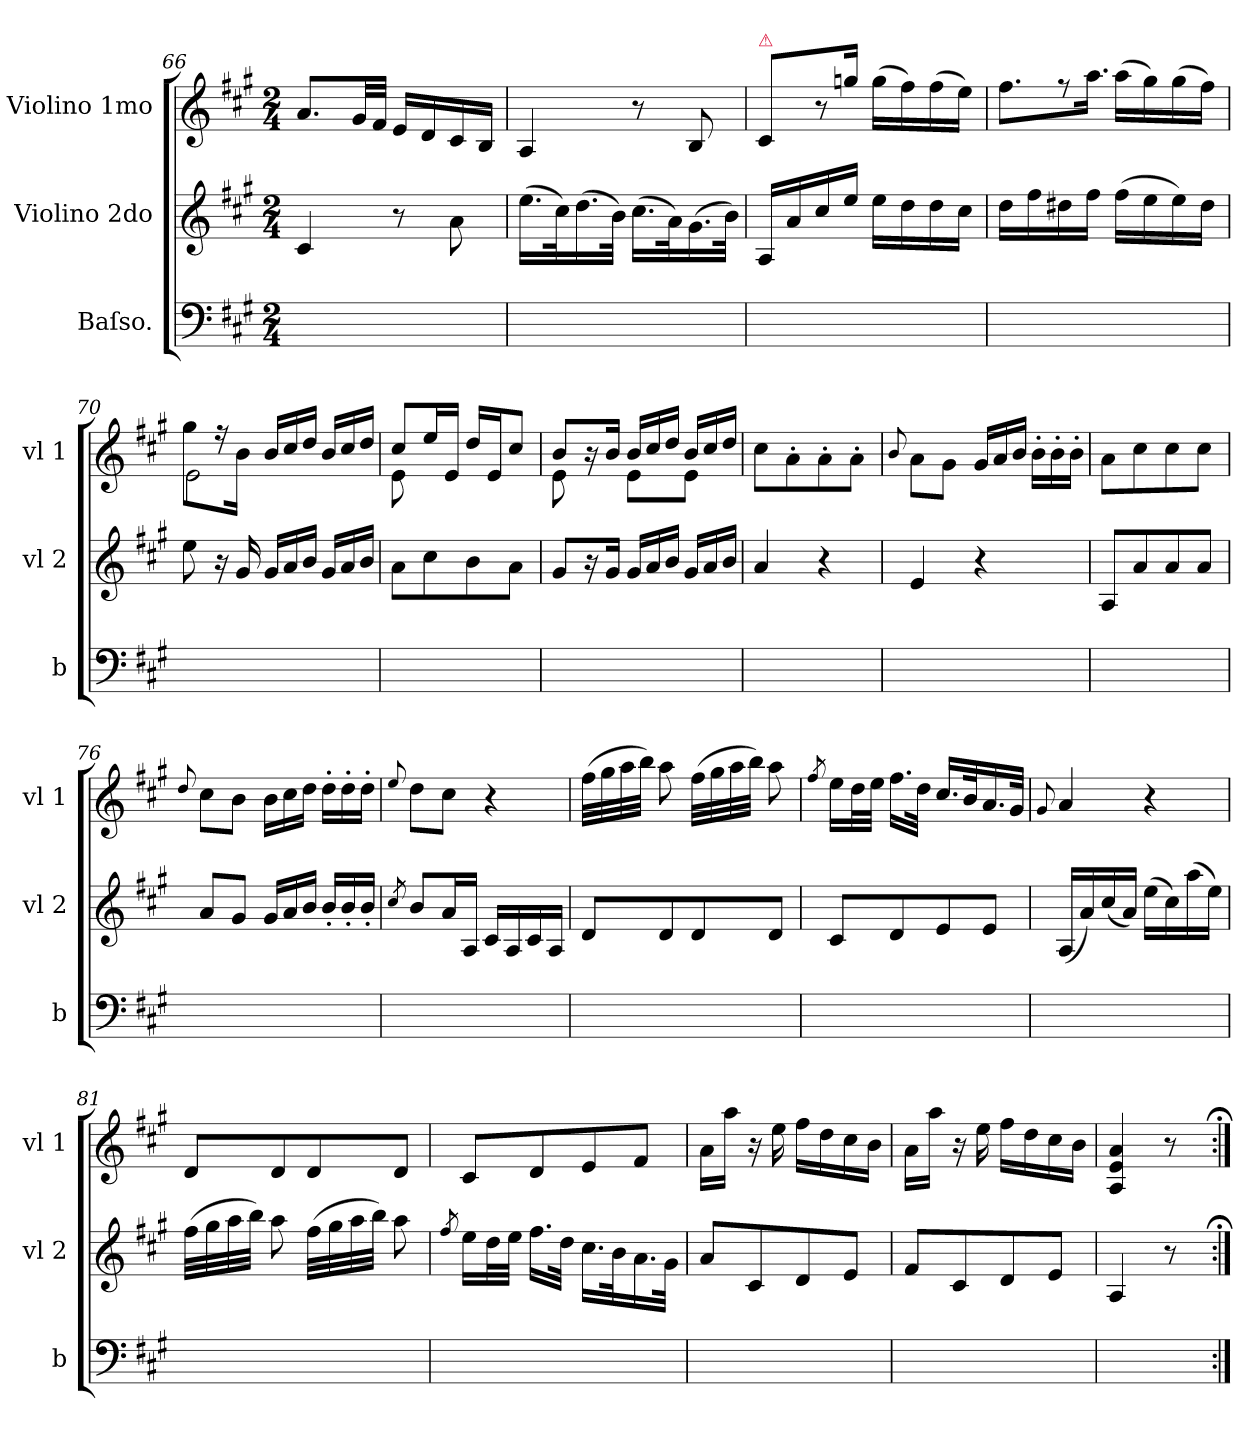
**kern	**kern	**kern
*part3	*part2	*part1
*staff3	*staff2	*staff1
*I"Baſso.	*I"Violino 2do	*I"Violino 1mo
*I'b	*I'vl 2	*I'vl 1
*clefF4	*clefG2	*clefG2
*k[f#c#g#]	*k[f#c#g#]	*k[f#c#g#]
*A:	*A:	*A:
*M2/4	*M2/4	*M2/4
=66	=66	=66
2ryy	4c#/	8.a/L
.	.	32g#/LL
.	.	32f#/JJJ
.	8r	16e/LL
.	.	16d/
.	8a\	16c#/
.	.	16B/JJ
=67	=67	=67
2ryy	(16.ee\LL	4A/
.	32cc#\K)	.
.	(16.dd\	.
.	32b\JJk)	.
.	(16.cc#\LL	8r
.	32a\K)	.
.	(16.g#\	8B/
.	32b\JJk)	.
=68	=68	=68
!	!	!LO:TX:a:color=crimson:t=⚠
2ryy	16A/LL	8c#/L
.	16a/	.
!	!	!LO:N:vis=8
.	16cc#/	16r
.	16ee/JJ	16ggn\Jk
.	16ee\LL	(16gg\LL
.	16dd\	16ff#\)
.	16dd\	(16ff#\
.	16cc#\JJ	16ee\JJ)
=69	=69	=69
!	!	!LO:N:vis=8.
2ryy	16dd\LL	8ff#\L
.	16ff#\	.
!	!	!LO:N:vis=8
.	16dd#X\	16r
!	!	!LO:N:vis=16.
.	16ff#\JJ	16aa\Jk
.	(16ff#\LL	(16aa\LL
.	16ee\	16gg#\)
.	16ee\)	(16gg#\
.	16dd#\JJ	16ff#\JJ)
=70	=70	=70
*	*	*^
2ryy	8ee\	8gg#\L	2e\
.	16r	16r	.
.	16g#/	16b\Jk	.
*	*Xtuplet	*Xtuplet	*
.	24g#/LL	24b/LL	.
.	24a/	24cc#/	.
.	24b/JJ	24dd/JJ	.
.	24g#/LL	24b/LL	.
.	24a/	24cc#/	.
.	24b/JJ	24dd/JJ	.
=71	=71	=71	=71
2ryy	8a\L	8cc#/L	8e\
.	8cc#\	16ee/L	8ryy
.	.	16e/JJ	.
.	8b\	16dd/LL	4ryy
.	.	16e/J	.
.	8a\J	8cc#/J	.
=72	=72	=72	=72
2ryy	8g#/L	8b/L	8e\
.	16r	16r	8ryy
.	16g#/Jk	16b/Jk	.
.	24g#/LL	24b/LL	8e\L
.	24a/	24cc#/	.
.	24b/JJ	24dd/JJ	.
.	24g#/LL	24b/LL	8e\J
.	24a/	24cc#/	.
.	24b/JJ	24dd/JJ	.
*	*	*v	*v
=73	=73	=73
2ryy	4a/	8cc#\L
.	.	8a'\
.	4r	8a'\
.	.	8a'\J
=74	=74	=74
.	.	8qqb/
2ryy	4e/	8a\L
.	.	8g#\J
.	4r	24g#/LL
.	.	24a/
.	.	24b/JJ
.	.	24b'\LL
.	.	24b'\
.	.	24b'\JJ
=75	=75	=75
2ryy	8A/L	8a\L
.	8a/	8cc#\
.	8a/	8cc#\
.	8a/J	8cc#\J
=76	=76	=76
.	.	8qqdd/
2ryy	8a/L	8cc#\L
.	8g#/J	8b\J
.	24g#/LL	24b\LL
.	24a/	24cc#\
.	24b/JJ	24dd\JJ
.	24b'/LL	24dd'\LL
.	24b'/	24dd'\
.	24b'/JJ	24dd'\JJ
=77	=77	=77
.	8qcc#/	8qqee/
2ryy	8b/L	8dd\L
.	16a/L	8cc#\J
.	16A/JJ	.
.	16c#/LL	4r
.	16A/	.
.	16c#/	.
.	16A/JJ	.
=78	=78	=78
2ryy	8d/L	(32ff#\LLL
.	.	32gg#\
.	.	32aa\
.	.	32bb\JJJ)
.	8d/	8aa\
.	8d/	(32ff#\LLL
.	.	32gg#\
.	.	32aa\
.	.	32bb\JJJ)
.	8d/J	8aa\
=79	=79	=79
.	.	8qff#/
2ryy	8c#/L	16ee\LL
.	.	32dd\L
.	.	32ee\JJJ
.	8d/	16.ff#\LL
.	.	32dd\JJk
.	8e/	16.cc#/LL
.	.	32b/K
.	8e/J	16.a/
.	.	32g#/JJk
=80	=80	=80
.	.	8qqg#/
2ryy	(16A/LL	4a/
.	16a/)	.
.	(16cc#/	.
.	16a/JJ)	.
.	(16ee\LL	4r
.	16cc#\)	.
.	(16aa\	.
.	16ee\JJ)	.
=81	=81	=81
2ryy	(32ff#\LLL	8d/L
.	32gg#\	.
.	32aa\	.
.	32bb\JJJ)	.
.	8aa\	8d/
.	(32ff#\LLL	8d/
.	32gg#\	.
.	32aa\	.
.	32bb\JJJ)	.
.	8aa\	8d/J
=82	=82	=82
.	8qff#/	.
2ryy	16ee\LL	8c#/L
.	32dd\L	.
.	32ee\JJJ	.
.	16.ff#\LL	8d/
.	32dd\JJk	.
.	16.cc#\LL	8e/
.	32b\K	.
.	16.a\	8f#/J
.	32g#\JJk	.
=83	=83	=83
2ryy	8a/L	16a\LL
.	.	16aa\JJ
.	8c#/	16r
.	.	16ee\
.	8d/	16ff#\LL
.	.	16dd\
.	8e/J	16cc#\
.	.	16b\JJ
=84	=84	=84
2ryy	8f#/L	16a\LL
.	.	16aa\JJ
.	8c#/	16r
.	.	16ee\
.	8d/	16ff#\LL
.	.	16dd\
.	8e/J	16cc#\
.	.	16b\JJ
=85	=85	=85
2ryy	4A/	4A/ 4e/ 4a/
!	!LO:N:vis=8	!LO:N:vis=8
.	4r	4r
=:|!	=:|!;	=:|!;
*-	*-	*-
